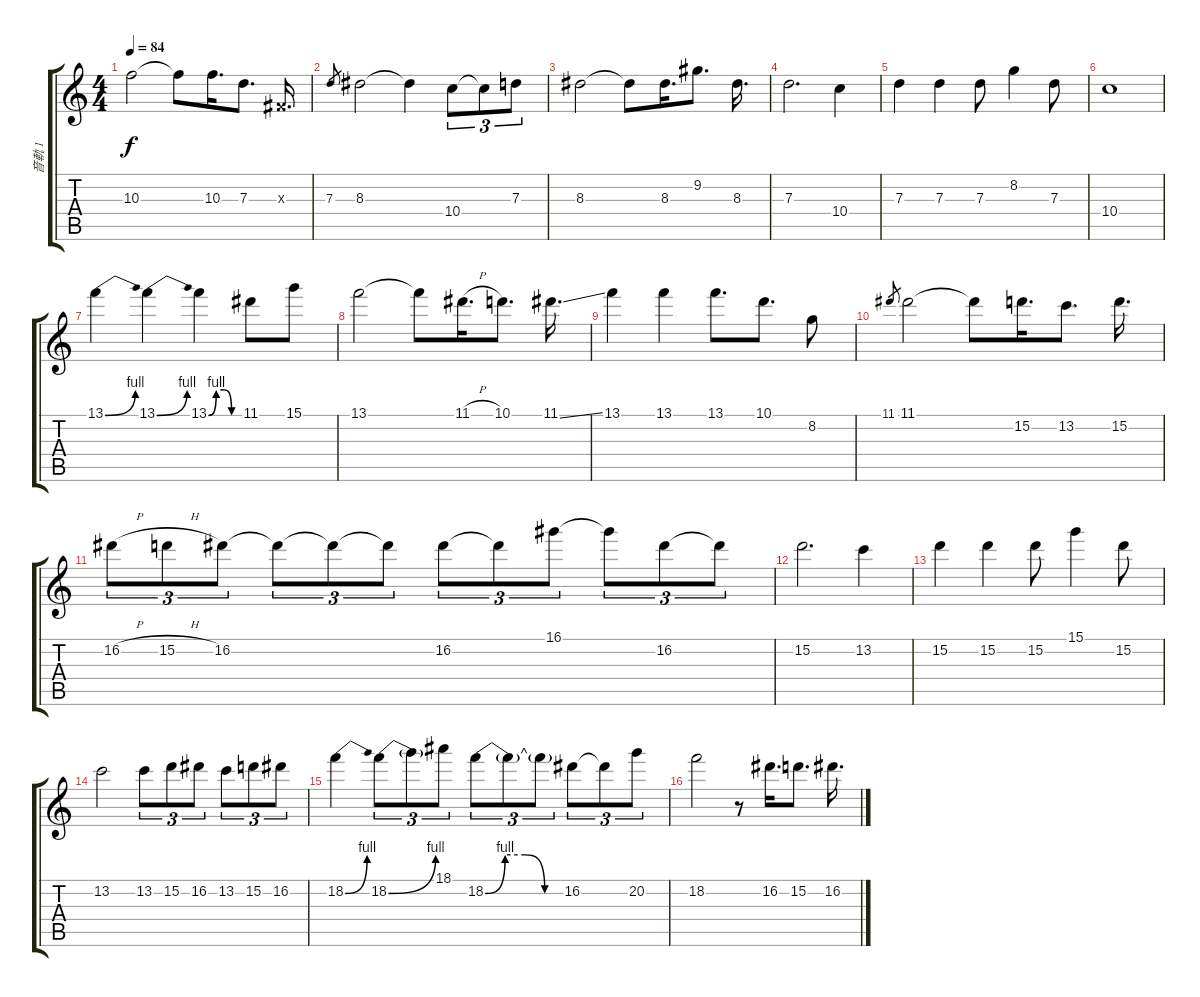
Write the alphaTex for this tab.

\track ("音軌 1" "音軌 1") {instrument acousticguitarnylon}
\staff {score tabs}
\tuning (E4 B3 G3 D3 A2 E2) {hide}
\ts (4 4)
\tempo 84
\clef g2
\ks c
10.3.2{dy f} 10.3{t}.8 10.3.16{d} 7.3.8{d} -1.3{x}.16{d} |
7.3.8{gr} 8.3.2 8.3{t}.4 10.4.8{tu (3 2)} 10.4{t}.8{tu (3 2)} 7.3.8{tu (3 2)} |
8.3.2 8.3{t}.8 8.3.16{d} 9.2.8{d} 8.3.16{d} |
7.3.2{d} 10.4.4 |
7.3.4 7.3.4 7.3.8 8.2.4 7.3.8 |
10.4.1 |
13.1{be (bend 0 0 60 4)}.4 13.1{be (bend 0 0 60 4)}.4 13.1{be (custom 0 0 15 4 30 4 45 0 60 0)}.4 11.1.8 15.1.8 |
13.1.2 13.1{t}.8 11.1{h}.16{d} 10.1.8{d} 11.1{ss}.16{d} |
13.1.4 13.1.4 13.1.8{d} 10.1.8{d} 8.2.8 |
11.1.8{gr} 11.1.2 11.1{t}.8 15.2.16{d} 13.2.8{d} 15.2.16{d} |
16.2{h}.8{tu (3 2)} 15.2{h}.8{tu (3 2)} 16.2.8{tu (3 2)} 16.2{t}.8{tu (3 2)} 16.2{t}.8{tu (3 2)} 16.2{t}.8{tu (3 2)} 16.2.8{tu (3 2)} 16.2{t}.8{tu (3 2)} 16.1.8{tu (3 2)} 16.1{t}.8{tu (3 2)} 16.2.8{tu (3 2)} 16.2{t}.8{tu (3 2)} |
15.2.2{d} 13.2.4 |
15.2.4 15.2.4 15.2.8 15.1.4 15.2.8 |
13.2.2 13.2.8{tu (3 2)} 15.2.8{tu (3 2)} 16.2.8{tu (3 2)} 13.2.8{tu (3 2)} 15.2.8{tu (3 2)} 16.2.8{tu (3 2)} |
18.2{be (bend 0 0 60 4)}.4 18.2{be (bend 0 0 60 4)}.8{tu (3 2)} 18.2{t}.8{tu (3 2)} 18.1.8{tu (3 2)} 18.2{be (custom 0 0 15 4 30 4 45 0 60 0)}.8{tu (3 2)} 18.2{t}.8{tu (3 2)} 18.2{t}.8{tu (3 2)} 16.2.8{tu (3 2)} 16.2{t}.8{tu (3 2)} 20.2.8{tu (3 2)} |
18.2.2 r.8 16.2.16{d} 15.2.8{d} 16.2.16{d}
